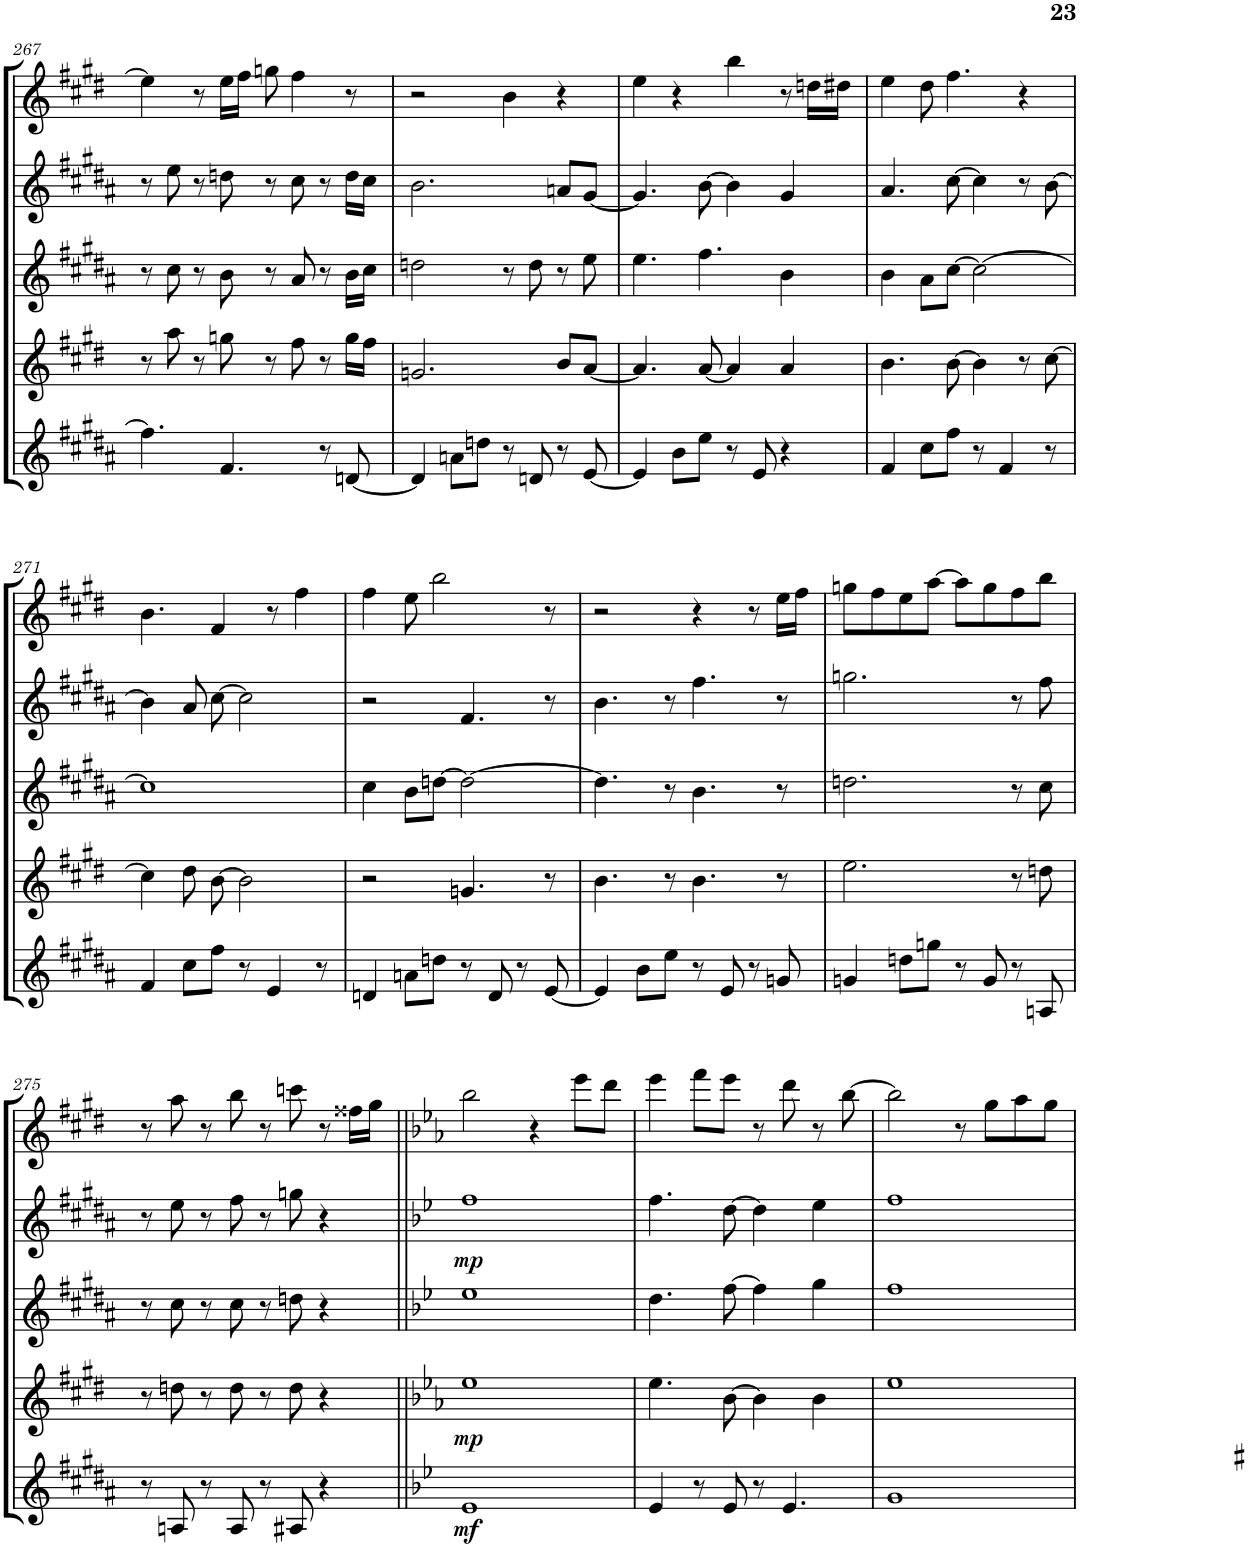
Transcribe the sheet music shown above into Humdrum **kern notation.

**kern	**dynam	**kern	**dynam	**kern	**kern	**dynam	**kern
*part5	*part5	*part4	*part4	*part3	*part2	*part2	*part1
*staff5	*staff5	*staff4	*staff4	*staff3	*staff2	*staff2	*staff1
*I"Baritone Saxophone	*	*I"Tenor Saxophone	*	*I"Alto Saxophone	*I"Alto Saxophone	*	*I"Soprano Saxophone
*I'Bar Sax	*	*I'T Sax	*	*I'A Sax	*I'A Sax	*	*I'S Sax
!!LO:PB:g=z
*clefG2	*	*clefG2	*	*clefG2	*clefG2	*	*clefG2
*Trd12c21	*	*Trd8c14	*	*Trd5c9	*Trd5c9	*	*Trd1c2
*k[f#c#g#d#a#]	*	*k[f#c#g#d#]	*	*k[f#c#g#d#a#]	*k[f#c#g#d#a#]	*	*k[f#c#g#d#]
*M4/4	*	*M4/4	*	*M4/4	*M4/4	*	*M4/4
=267	=267	=267	=267	=267	=267	=267	=267
4.ff#\]	.	8r	.	8r	8r	.	4ee\]
.	.	8aa\	.	8cc#\	8ee\	.	.
.	.	8r	.	8r	8r	.	8r
4.f#/	.	8ggn\	.	8b\	8ddn\	.	16ee\LL
.	.	.	.	.	.	.	16ff#\JJ
.	.	8r	.	8r	8r	.	8ggn\
.	.	8ff#\	.	8a#/	8cc#\	.	4ff#\
8r	.	8r	.	8r	8r	.	.
[8dn/	.	16gg\LL	.	16b\LL	16dd\LL	.	8r
.	.	16ff#\JJ	.	16cc#\JJ	16cc#\JJ	.	.
=268	=268	=268	=268	=268	=268	=268	=268
4d/]	.	2.gn/	.	2ddn\	2.b\	.	2r
8an\L	.	.	.	.	.	.	.
8ddn\J	.	.	.	.	.	.	.
8r	.	.	.	8r	.	.	4b\
8dn/	.	.	.	8dd\	.	.	.
8r	.	8b/L	.	8r	8an/L	.	4r
[8e/	.	[8a/J	.	8ee\	[8g#/J	.	.
=269	=269	=269	=269	=269	=269	=269	=269
4e/]	.	4.a/]	.	4.ee\	4.g#/]	.	4ee\
8b\L	.	.	.	.	.	.	4r
8ee\J	.	[8a/	.	4.ff#\	[8b\	.	.
8r	.	4a/]	.	.	4b\]	.	4bb\
8e/	.	.	.	.	.	.	.
4r	.	4a/	.	4b\	4g#/	.	8r
.	.	.	.	.	.	.	16ddn\LL
.	.	.	.	.	.	.	16dd#X\JJ
=270	=270	=270	=270	=270	=270	=270	=270
4f#/	.	4.b\	.	4b\	4.a#/	.	4ee\
8cc#\L	.	.	.	8a#\L	.	.	8dd#\
8ff#\J	.	[8b\	.	[8cc#\J	[8cc#\	.	4.ff#\
8r	.	4b\]	.	2cc#\_	4cc#\]	.	.
4f#/	.	.	.	.	.	.	.
.	.	8r	.	.	8r	.	4r
8r	.	[8cc#\	.	.	[8b\	.	.
!!LO:LB:g=z
=271	=271	=271	=271	=271	=271	=271	=271
4f#/	.	4cc#\]	.	1cc#]	4b\]	.	4.b\
8cc#\L	.	8dd#\	.	.	8a#/	.	.
8ff#\J	.	[8b\	.	.	[8cc#\	.	4f#/
8r	.	2b\]	.	.	2cc#\]	.	.
4e/	.	.	.	.	.	.	8r
.	.	.	.	.	.	.	4ff#\
8r	.	.	.	.	.	.	.
=272	=272	=272	=272	=272	=272	=272	=272
4dn/	.	2r	.	4cc#\	2r	.	4ff#\
8an\L	.	.	.	8b\L	.	.	8ee\
8ddn\J	.	.	.	[8ddn\J	.	.	2bb\
8r	.	4.gn/	.	2dd\_	4.f#/	.	.
8d/	.	.	.	.	.	.	.
8r	.	.	.	.	.	.	.
[8e/	.	8r	.	.	8r	.	8r
=273	=273	=273	=273	=273	=273	=273	=273
4e/]	.	4.b\	.	4.dd\]	4.b\	.	2r
8b\L	.	.	.	.	.	.	.
8ee\J	.	8r	.	8r	8r	.	.
8r	.	4.b\	.	4.b\	4.ff#\	.	4r
8e/	.	.	.	.	.	.	.
8r	.	.	.	.	.	.	8r
8gn/	.	8r	.	8r	8r	.	16ee\LL
.	.	.	.	.	.	.	16ff#\JJ
=274	=274	=274	=274	=274	=274	=274	=274
4gn/	.	2.ee\	.	2.ddn\	2.ggn\	.	8ggn\L
.	.	.	.	.	.	.	8ff#\
8ddn\L	.	.	.	.	.	.	8ee\
8ggn\J	.	.	.	.	.	.	[8aa\J
8r	.	.	.	.	.	.	8aa\L]
8g/	.	.	.	.	.	.	8gg\
8r	.	8r	.	8r	8r	.	8ff#\
8An/	.	8ddn\	.	8cc#\	8ff#\	.	8bb\J
!!LO:LB:g=z
=275	=275	=275	=275	=275	=275	=275	=275
8r	.	8r	.	8r	8r	.	8r
8An/	.	8ddn\	.	8cc#\	8ee\	.	8aa\
8r	.	8r	.	8r	8r	.	8r
8A/	.	8dd\	.	8cc#\	8ff#\	.	8bb\
8r	.	8r	.	8r	8r	.	8r
8A#X/	.	8dd#X\	.	8ddn\	8ggn\	.	8cccn\
4r	.	4r	.	4r	4r	.	8r
.	.	.	.	.	.	.	16ff##X\LL
.	.	.	.	.	.	.	16gg#\JJ
=276||	=276||	=276||	=276||	=276||	=276||	=276||	=276||
*k[b-e-]	*	*k[b-e-a-]	*	*k[b-e-]	*k[b-e-]	*	*k[b-e-a-]
!	!LO:DY:b	!	!LO:DY:b	!	!	!LO:DY:b	!
1e-	mf	1ee-	mp	1ee-	1ff	mp	2bb-\
.	.	.	.	.	.	.	4r
.	.	.	.	.	.	.	8eee-\L
.	.	.	.	.	.	.	8ddd\J
=277	=277	=277	=277	=277	=277	=277	=277
4e-/	.	4.ee-\	.	4.dd\	4.ff\	.	4eee-\
8r	.	.	.	.	.	.	8fff\L
8e-/	.	[8b-\	.	[8ff\	[8dd\	.	8eee-\J
8r	.	4b-\]	.	4ff\]	4dd\]	.	8r
4.e-/	.	.	.	.	.	.	8ddd\
.	.	4b-\	.	4gg\	4ee-\	.	8r
.	.	.	.	.	.	.	[8bb-\
=278	=278	=278	=278	=278	=278	=278	=278
1g	.	1ee-	.	1ff	1ff	.	2bb-\]
.	.	.	.	.	.	.	8r
.	.	.	.	.	.	.	8gg\L
.	.	.	.	.	.	.	8aa-\
.	.	.	.	.	.	.	8gg\J
=	=	=	=	=	=	=	=
*-	*-	*-	*-	*-	*-	*-	*-
